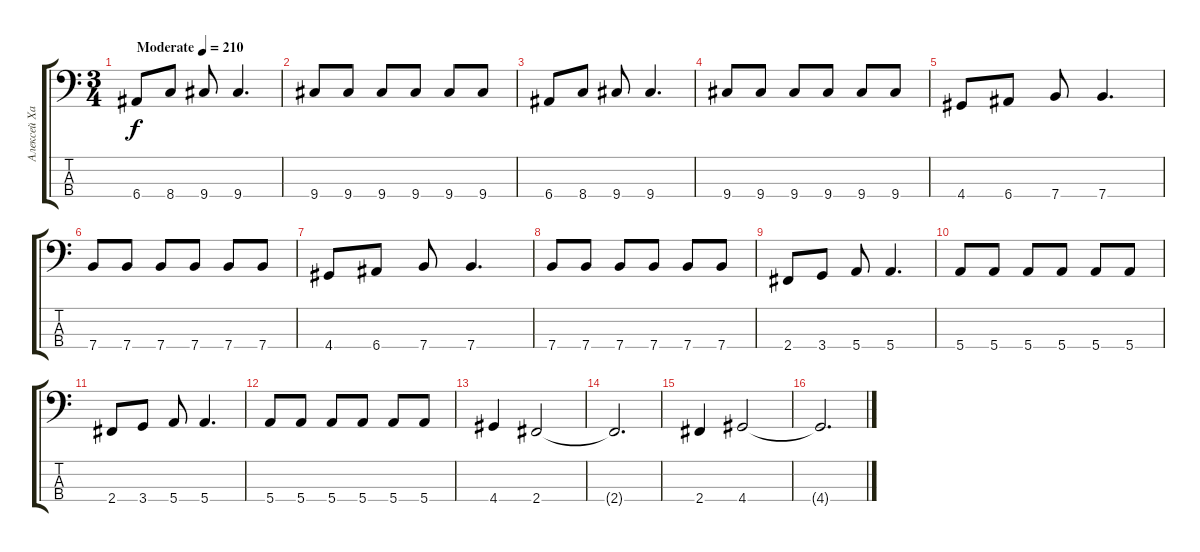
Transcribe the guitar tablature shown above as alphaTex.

\track ("Алексей Харьков" "Алексей Ха") {instrument electricbasspick}
\staff {score tabs}
\tuning (G2 D2 A1 E1) {hide}
\ts (3 4)
\tempo (210 "Moderate")
\clef f4
\ks c
6.4.8{dy f instrument electricbasspick} 8.4.8 9.4.8 9.4.4{d} |
9.4.8 9.4.8 9.4.8 9.4.8 9.4.8 9.4.8 |
6.4.8 8.4.8 9.4.8 9.4.4{d} |
9.4.8 9.4.8 9.4.8 9.4.8 9.4.8 9.4.8 |
4.4.8 6.4.8 7.4.8 7.4.4{d} |
7.4.8 7.4.8 7.4.8 7.4.8 7.4.8 7.4.8 |
4.4.8 6.4.8 7.4.8 7.4.4{d} |
7.4.8 7.4.8 7.4.8 7.4.8 7.4.8 7.4.8 |
2.4.8 3.4.8 5.4.8 5.4.4{d} |
5.4.8 5.4.8 5.4.8 5.4.8 5.4.8 5.4.8 |
2.4.8 3.4.8 5.4.8 5.4.4{d} |
5.4.8 5.4.8 5.4.8 5.4.8 5.4.8 5.4.8 |
4.4.4 2.4.2 |
2.4{t}.2{d} |
2.4.4 4.4.2 |
4.4{t}.2{d}
